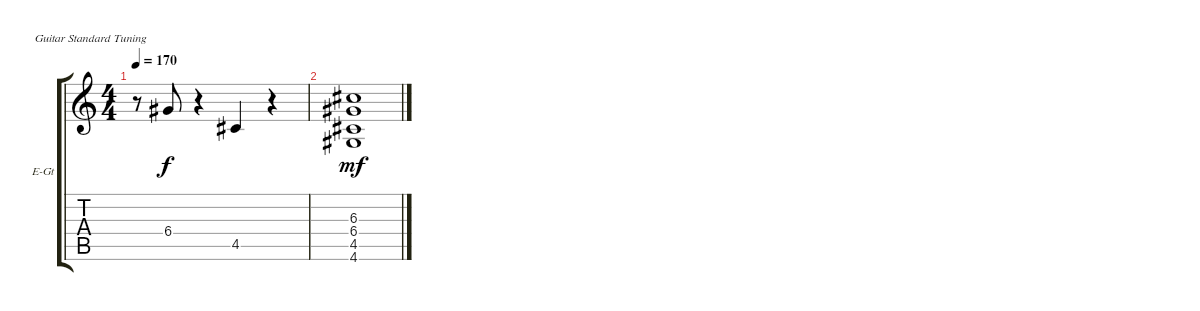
\bracketExtendMode groupsimilarinstruments
\firstSystemTrackNameOrientation horizontal
\otherSystemsTrackNameOrientation horizontal
\track ("Ñåðåãà" "E-Gt") {instrument distortionguitar}
\staff {score tabs}
\tuning (E4 B3 G3 D3 A2 E2)
\ts (4 4)
\tempo 170
\clef g2
\ks c
r.8{dy f} 6.4.8 r.4 4.5.4 r.4 |
(4.6 4.5 6.4 6.3).1{dy mf}
